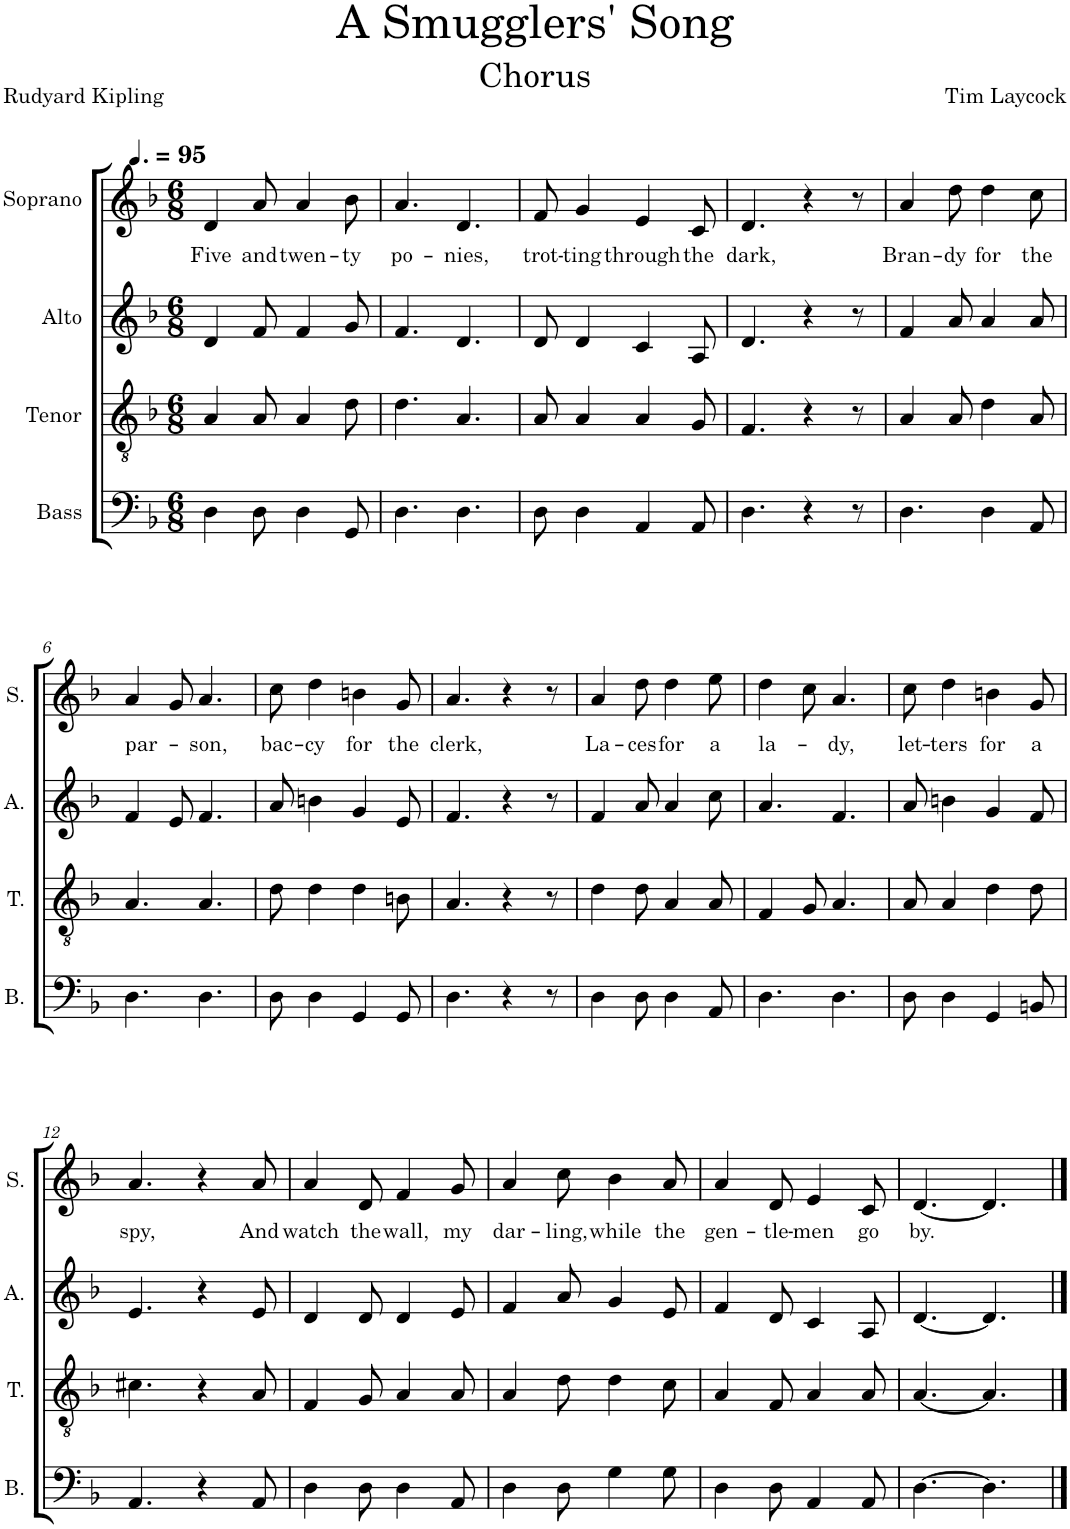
**kern	**kern	**kern	**kern	**text
*part4	*part3	*part2	*part1	*part1
*staff4	*staff3	*staff2	*staff1	*staff1
*I"Bass	*I"Tenor	*I"Alto	*I"Soprano	*
*I'B.	*I'T.	*I'A.	*I'S.	*
*clefF4	*clefGv2	*clefG2	*clefG2	*
*k[b-]	*k[b-]	*k[b-]	*k[b-]	*
*M6/8	*M6/8	*M6/8	*M6/8	*
*MM143	*MM143	*MM143	*MM143	*
=1	=1	=1	=1	=1
!	!	!	!	!LO:LY:b
4D\	4A/	4d/	4d/	Five
!	!	!	!	!LO:LY:b
8D\	8A/	8f/	8a/	and
!	!	!	!	!LO:LY:b
4D\	4A/	4f/	4a/	twen-
!	!	!	!	!LO:LY:b
8GG/	8d\	8g/	8b-\	-ty
=2	=2	=2	=2	=2
!	!	!	!	!LO:LY:b
4.D\	4.d\	4.f/	4.a/	po-
!	!	!	!	!LO:LY:b
4.D\	4.A/	4.d/	4.d/	-nies,
=3	=3	=3	=3	=3
!	!	!	!	!LO:LY:b
8D\	8A/	8d/	8f/	trot-
!	!	!	!	!LO:LY:b
4D\	4A/	4d/	4g/	-ting
!	!	!	!	!LO:LY:b
4AA/	4A/	4c/	4e/	through
!	!	!	!	!LO:LY:b
8AA/	8G/	8A/	8c/	the
=4	=4	=4	=4	=4
!	!	!	!	!LO:LY:b
4.D\	4.F/	4.d/	4.d/	dark,
4r	4r	4r	4r	.
8r	8r	8r	8r	.
=5	=5	=5	=5	=5
!	!	!	!	!LO:LY:b
4.D\	4A/	4f/	4a/	Bran-
!	!	!	!	!LO:LY:b
.	8A/	8a/	8dd\	-dy
!	!	!	!	!LO:LY:b
4D\	4d\	4a/	4dd\	for
!	!	!	!	!LO:LY:b
8AA/	8A/	8a/	8cc\	the
!!LO:LB:g=z
=6	=6	=6	=6	=6
!	!	!	!	!LO:LY:b
4.D\	4.A/	4f/	4a/	par-
.	.	8e/	8g/	.
!	!	!	!	!LO:LY:b
4.D\	4.A/	4.f/	4.a/	son,
=7	=7	=7	=7	=7
!	!	!	!	!LO:LY:b
8D\	8d\	8a/	8cc\	bac-
!	!	!	!	!LO:LY:b
4D\	4d\	4bn\	4dd\	-cy
!	!	!	!	!LO:LY:b
4GG/	4d\	4g/	4bn\	for
!	!	!	!	!LO:LY:b
8GG/	8Bn\	8e/	8g/	the
=8	=8	=8	=8	=8
!	!	!	!	!LO:LY:b
4.D\	4.A/	4.f/	4.a/	clerk,
4r	4r	4r	4r	.
8r	8r	8r	8r	.
=9	=9	=9	=9	=9
!	!	!	!	!LO:LY:b
4D\	4d\	4f/	4a/	La-
!	!	!	!	!LO:LY:b
8D\	8d\	8a/	8dd\	-ces
!	!	!	!	!LO:LY:b
4D\	4A/	4a/	4dd\	for
!	!	!	!	!LO:LY:b
8AA/	8A/	8cc\	8ee\	a
=10	=10	=10	=10	=10
!	!	!	!	!LO:LY:b
4.D\	4F/	4.a/	4dd\	la-
.	8G/	.	8cc\	.
!	!	!	!	!LO:LY:b
4.D\	4.A/	4.f/	4.a/	dy,
=11	=11	=11	=11	=11
!	!	!	!	!LO:LY:b
8D\	8A/	8a/	8cc\	let-
!	!	!	!	!LO:LY:b
4D\	4A/	4bn\	4dd\	-ters
!	!	!	!	!LO:LY:b
4GG/	4d\	4g/	4bn\	for
!	!	!	!	!LO:LY:b
8BBn/	8d\	8f/	8g/	a
!!LO:LB:g=z
=12	=12	=12	=12	=12
!	!	!	!	!LO:LY:b
4.AA/	4.c#X\	4.e/	4.a/	spy,
4r	4r	4r	4r	.
!	!	!	!	!LO:LY:b
8AA/	8A/	8e/	8a/	And
=13	=13	=13	=13	=13
!	!	!	!	!LO:LY:b
4D\	4F/	4d/	4a/	watch
!	!	!	!	!LO:LY:b
8D\	8G/	8d/	8d/	the
!	!	!	!	!LO:LY:b
4D\	4A/	4d/	4f/	wall,
!	!	!	!	!LO:LY:b
8AA/	8A/	8e/	8g/	my
=14	=14	=14	=14	=14
!	!	!	!	!LO:LY:b
4D\	4A/	4f/	4a/	dar-
!	!	!	!	!LO:LY:b
8D\	8d\	8a/	8cc\	-ling,
!	!	!	!	!LO:LY:b
4G\	4d\	4g/	4b-\	while
!	!	!	!	!LO:LY:b
8G\	8c\	8e/	8a/	the
=15	=15	=15	=15	=15
!	!	!	!	!LO:LY:b
4D\	4A/	4f/	4a/	gen-
!	!	!	!	!LO:LY:b
8D\	8F/	8d/	8d/	-tle-
!	!	!	!	!LO:LY:b
4AA/	4A/	4c/	4e/	-men
!	!	!	!	!LO:LY:b
8AA/	8A/	8A/	8c/	go
=16	=16	=16	=16	=16
!	!	!	!	!LO:LY:b
[4.D\	[4.A/	[4.d/	[4.d/	by.
4.D\]	4.A/]	4.d/]	4.d/]	.
==	==	==	==	==
*-	*-	*-	*-	*-
